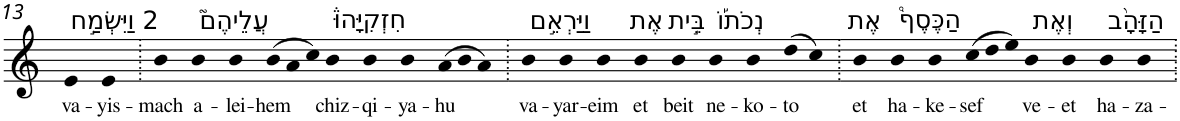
**kern	**text
*part1	*part1
*staff1	*staff1
*I"Piano	*
*I'Pno	*
!!LO:PB:g=z
*clefG2	*
*k[]	*
=13	=13
!LO:TX:a:t=2 וַיִּשְׂמַ֣ח	!
!	!LO:LY:b
4e	va-
!	!LO:LY:b
4e	-yis-
=14.	=14.
!	!LO:LY:b
4b	-mach
!LO:TX:a:t=עֲלֵיהֶם֮	!
!	!LO:LY:b
4b	a-
!	!LO:LY:b
4b	-lei-
!	!LO:LY:b
(12b	-hem
12a	.
12cc)	.
!LO:TX:a:t=חִזְקִיָּהוּ֒	!
!	!LO:LY:b
4b	chiz-
!	!LO:LY:b
4b	-qi-
!	!LO:LY:b
4b	-ya-
!	!LO:LY:b
(12a	-hu
12b	.
12a)	.
=15.	=15.
!LO:TX:a:t=וַיַּרְאֵ֣ם	!
!	!LO:LY:b
4b	va-
!	!LO:LY:b
4b	-yar-
!	!LO:LY:b
4b	-eim
!LO:TX:a:t=אֶת	!
!	!LO:LY:b
4b	et
!LO:TX:a:t=בֵּ֣ית	!
!	!LO:LY:b
4b	beit
!LO:TX:a:t=נְכֹת֡וֹ	!
!	!LO:LY:b
4b	ne-
!	!LO:LY:b
4b	-ko-
!	!LO:LY:b
(8dd	-to
8cc)	.
=16.	=16.
!LO:TX:a:t=אֶת	!
!	!LO:LY:b
4b	et
!LO:TX:a:t=הַכֶּסֶף֩	!
!	!LO:LY:b
4b	ha-
!	!LO:LY:b
4b	-ke-
!	!LO:LY:b
(12cc	-sef
12dd	.
12ee)	.
!LO:TX:a:t=וְאֶת	!
!	!LO:LY:b
4b	ve-
!	!LO:LY:b
4b	-et
!LO:TX:a:t=הַזָּהָ֨ב	!
!	!LO:LY:b
4b	ha-
!	!LO:LY:b
4b	-za-
=.	=.
*-	*-
